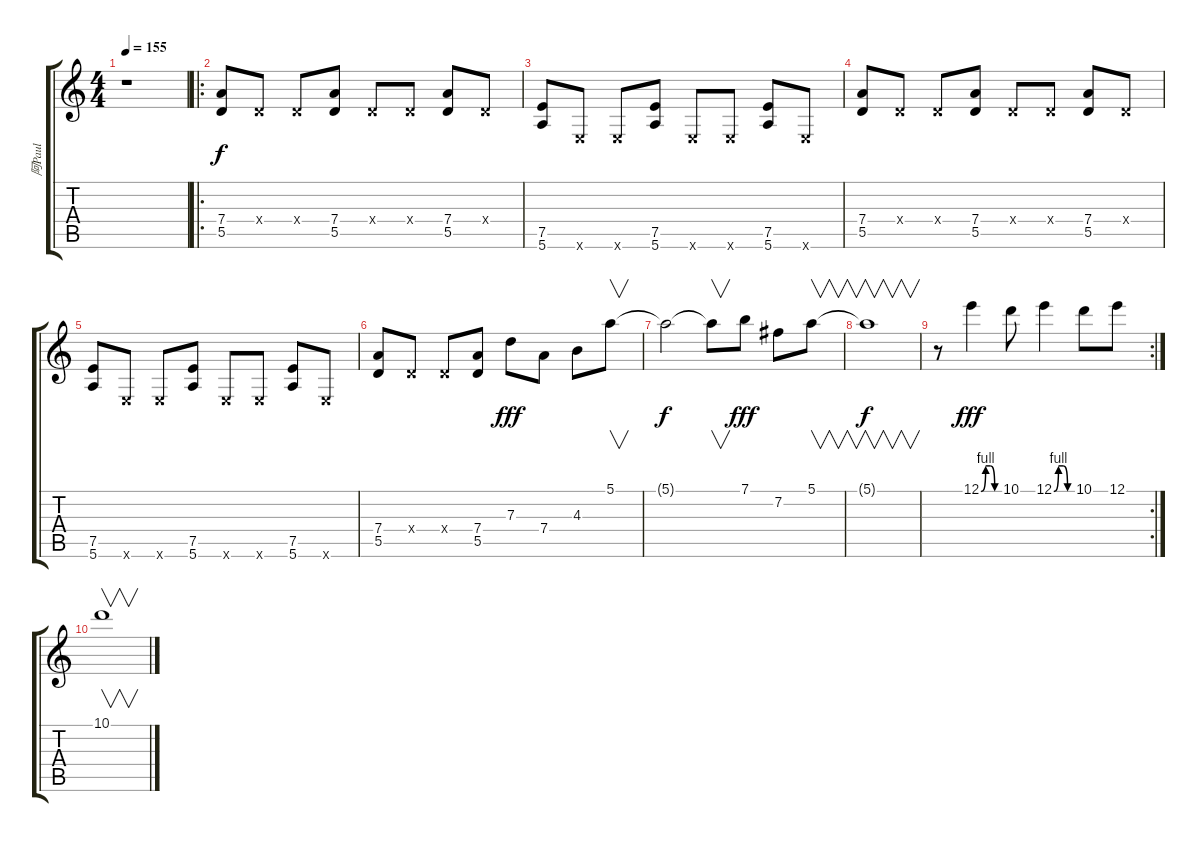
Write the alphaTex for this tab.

\track ("阿Paul" "阿Paul") {instrument distortionguitar}
\staff {score tabs}
\tuning (E4 B3 G3 D3 A2 E2) {hide}
\ts (4 4)
\tempo 155
\clef g2
\ks c
r.1{dy f} |
\ro
(7.4 5.5).8 0.4{x}.8 0.4{x}.8 (7.4 5.5).8 0.4{x}.8 0.4{x}.8 (7.4 5.5).8 0.4{x}.8 |
(7.5 5.6).8 0.6{x}.8 0.6{x}.8 (7.5 5.6).8 0.6{x}.8 0.6{x}.8 (7.5 5.6).8 0.6{x}.8 |
(7.4 5.5).8 0.4{x}.8 0.4{x}.8 (7.4 5.5).8 0.4{x}.8 0.4{x}.8 (7.4 5.5).8 0.4{x}.8 |
(7.5 5.6).8 0.6{x}.8 0.6{x}.8 (7.5 5.6).8 0.6{x}.8 0.6{x}.8 (7.5 5.6).8 0.6{x}.8 |
(7.4 5.5).8 0.4{x}.8 0.4{x}.8 (7.4 5.5).8 7.3.8{dy fff} 7.4.8 4.3.8 5.1.8{v} |
5.1{t}.2{dy f} 5.1{t}.8{v} 7.1.8{dy fff} 7.2.8 5.1.8{v} |
5.1{t}.1{v dy f} |
\rc 2
r.8 12.1{be (custom 0 0 15 4 30 4 45 0 60 0)}.4{dy fff} 10.1.8 12.1{be (custom 0 0 15 4 30 4 45 0 60 0)}.4 10.1.8 12.1.8 |
10.1.1{v}
